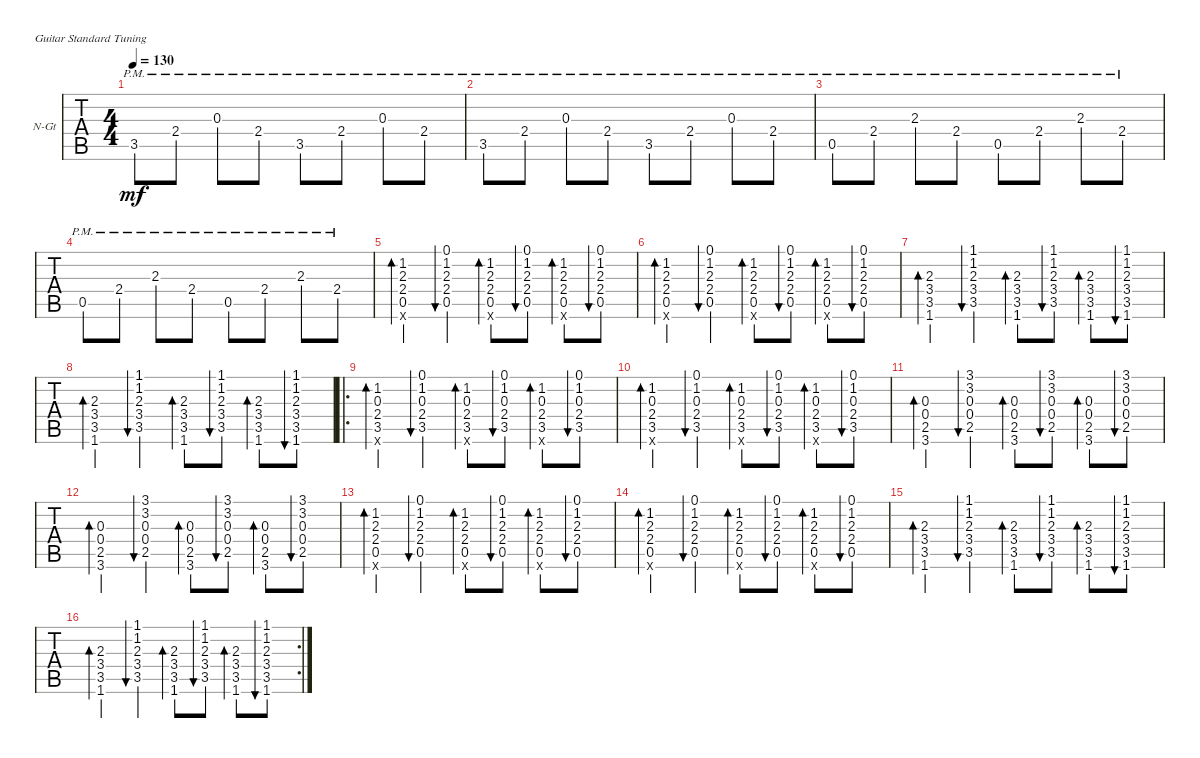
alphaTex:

\defaultSystemsLayout 4
\bracketExtendMode groupsimilarinstruments
\firstSystemTrackNameOrientation horizontal
\otherSystemsTrackNameOrientation horizontal
\track ("Nylon Guitar" "N-Gt") {instrument acousticguitarnylon}
\staff {tabs}
\tuning (E4 B3 G3 D3 A2 E2)
\ts (4 4)
\tempo 130
\clef g2
\ks c
3.5{pm}.8{dy mf} 2.4{pm}.8 0.3{pm}.8 2.4{pm}.8 3.5{pm}.8 2.4{pm}.8 0.3{pm}.8 2.4{pm}.8 |
3.5{pm}.8 2.4{pm}.8 0.3{pm}.8 2.4{pm}.8 3.5{pm}.8 2.4{pm}.8 0.3{pm}.8 2.4{pm}.8 |
0.5{pm}.8 2.4{pm}.8 2.3{pm}.8 2.4{pm}.8 0.5{pm}.8 2.4{pm}.8 2.3{pm}.8 2.4{pm}.8 |
0.5{pm}.8 2.4{pm}.8 2.3{pm}.8 2.4{pm}.8 0.5{pm}.8 2.4{pm}.8 2.3{pm}.8 2.4{pm}.8 |
(0.6{x} 0.5 2.4 2.3 1.2).4{bd 30} (0.1 1.2 2.3 2.4 0.5).4{bu 30} (0.6{x} 0.5 2.4 2.3 1.2).8{bd 30} (0.1 1.2 2.3 2.4 0.5).8{bu 30} (0.6{x} 0.5 2.4 2.3 1.2).8{bd 30} (0.1 1.2 2.3 2.4 0.5).8{bu 30} |
(0.6{x} 0.5 2.4 2.3 1.2).4{bd 30} (0.1 1.2 2.3 2.4 0.5).4{bu 30} (0.6{x} 0.5 2.4 2.3 1.2).8{bd 30} (0.1 1.2 2.3 2.4 0.5).8{bu 30} (0.6{x} 0.5 2.4 2.3 1.2).8{bd 30} (0.1 1.2 2.3 2.4 0.5).8{bu 30} |
(1.6 3.5 3.4 2.3).4{bd 30} (1.1 1.2 2.3 3.4 3.5).4{bu 30} (1.6 3.5 3.4 2.3).8{bd 30} (1.1 1.2 2.3 3.4 3.5).8{bu 30} (1.6 3.5 3.4 2.3).8{bd 30} (1.1 1.2 2.3 3.4 3.5 1.6).8{bu 30} |
(1.6 3.5 3.4 2.3).4{bd 30} (1.1 1.2 2.3 3.4 3.5).4{bu 30} (1.6 3.5 3.4 2.3).8{bd 30} (1.1 1.2 2.3 3.4 3.5).8{bu 30} (1.6 3.5 3.4 2.3).8{bd 30} (1.1 1.2 2.3 3.4 3.5 1.6).8{bu 30} |
\ro
(0.6{x} 3.5 2.4 0.3 1.2).4{bd 30} (0.1 1.2 0.3 2.4 3.5).4{bu 30} (0.6{x} 3.5 2.4 0.3 1.2).8{bd 30} (0.1 1.2 0.3 2.4 3.5).8{bu 30} (0.6{x} 3.5 2.4 0.3 1.2).8{bd 30} (0.1 1.2 0.3 2.4 3.5).8{bu 30} |
(0.6{x} 3.5 2.4 0.3 1.2).4{bd 30} (0.1 1.2 0.3 2.4 3.5).4{bu 30} (0.6{x} 3.5 2.4 0.3 1.2).8{bd 30} (0.1 1.2 0.3 2.4 3.5).8{bu 30} (0.6{x} 3.5 2.4 0.3 1.2).8{bd 30} (0.1 1.2 0.3 2.4 3.5).8{bu 30} |
(3.6 2.5 0.4 0.3).4{bd 30} (3.1 3.2 0.3 0.4 2.5).4{bu 30} (3.6 2.5 0.4 0.3).8{bd 30} (3.1 3.2 0.3 0.4 2.5).8{bu 30} (3.6 2.5 0.4 0.3).8{bd 30} (3.1 3.2 0.3 0.4 2.5).8{bu 30} |
(3.6 2.5 0.4 0.3).4{bd 30} (3.1 3.2 0.3 0.4 2.5).4{bu 30} (3.6 2.5 0.4 0.3).8{bd 30} (3.1 3.2 0.3 0.4 2.5).8{bu 30} (3.6 2.5 0.4 0.3).8{bd 30} (3.1 3.2 0.3 0.4 2.5).8{bu 30} |
(0.6{x} 0.5 2.4 2.3 1.2).4{bd 30} (0.1 1.2 2.3 2.4 0.5).4{bu 30} (0.6{x} 0.5 2.4 2.3 1.2).8{bd 30} (0.1 1.2 2.3 2.4 0.5).8{bu 30} (0.6{x} 0.5 2.4 2.3 1.2).8{bd 30} (0.1 1.2 2.3 2.4 0.5).8{bu 30} |
(0.6{x} 0.5 2.4 2.3 1.2).4{bd 30} (0.1 1.2 2.3 2.4 0.5).4{bu 30} (0.6{x} 0.5 2.4 2.3 1.2).8{bd 30} (0.1 1.2 2.3 2.4 0.5).8{bu 30} (0.6{x} 0.5 2.4 2.3 1.2).8{bd 30} (0.1 1.2 2.3 2.4 0.5).8{bu 30} |
(1.6 3.5 3.4 2.3).4{bd 30} (1.1 1.2 2.3 3.4 3.5).4{bu 30} (1.6 3.5 3.4 2.3).8{bd 30} (1.1 1.2 2.3 3.4 3.5).8{bu 30} (1.6 3.5 3.4 2.3).8{bd 30} (1.1 1.2 2.3 3.4 3.5 1.6).8{bu 30} |
\rc 2
(1.6 3.5 3.4 2.3).4{bd 30} (1.1 1.2 2.3 3.4 3.5).4{bu 30} (1.6 3.5 3.4 2.3).8{bd 30} (1.1 1.2 2.3 3.4 3.5).8{bu 30} (1.6 3.5 3.4 2.3).8{bd 30} (1.1 1.2 2.3 3.4 3.5 1.6).8{bu 30}
